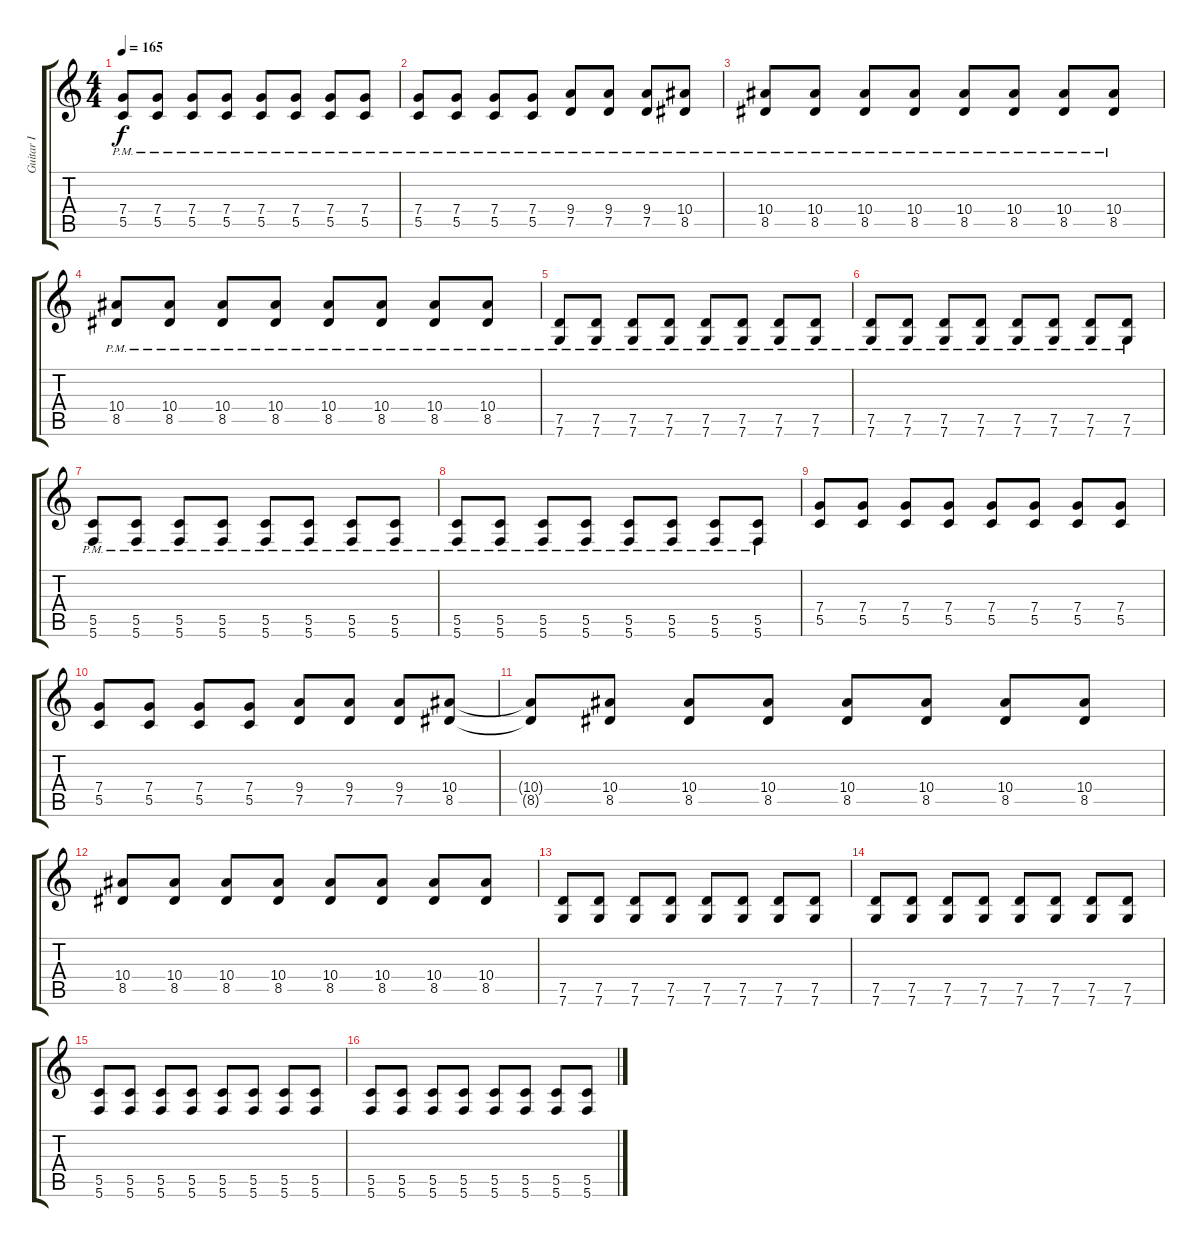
\track ("Guitar I" "Guitar I") {instrument distortionguitar}
\staff {score tabs}
\tuning (D4 A3 F3 C3 G2 C2) {hide}
\ts (4 4)
\tempo 165
\clef g2
\ks c
(7.4 5.5{pm}).8{dy f} (7.4 5.5{pm}).8 (7.4 5.5{pm}).8 (7.4 5.5{pm}).8 (7.4 5.5{pm}).8 (7.4 5.5{pm}).8 (7.4 5.5{pm}).8 (7.4 5.5{pm}).8 |
(7.4 5.5{pm}).8 (7.4 5.5{pm}).8 (7.4 5.5{pm}).8 (7.4 5.5{pm}).8 (9.4 7.5{pm}).8 (9.4 7.5{pm}).8 (9.4 7.5{pm}).8 (10.4 8.5{pm}).8 |
(10.4 8.5{pm}).8 (10.4 8.5{pm}).8 (10.4 8.5{pm}).8 (10.4 8.5{pm}).8 (10.4 8.5{pm}).8 (10.4 8.5{pm}).8 (10.4 8.5{pm}).8 (10.4 8.5{pm}).8 |
(10.4 8.5{pm}).8 (10.4 8.5{pm}).8 (10.4 8.5{pm}).8 (10.4 8.5{pm}).8 (10.4 8.5{pm}).8 (10.4 8.5{pm}).8 (10.4 8.5{pm}).8 (10.4 8.5{pm}).8 |
(7.5 7.6{pm}).8 (7.5 7.6{pm}).8 (7.5 7.6{pm}).8 (7.5 7.6{pm}).8 (7.5 7.6{pm}).8 (7.5 7.6{pm}).8 (7.5 7.6{pm}).8 (7.5 7.6{pm}).8 |
(7.5 7.6{pm}).8 (7.5 7.6{pm}).8 (7.5 7.6{pm}).8 (7.5 7.6{pm}).8 (7.5 7.6{pm}).8 (7.5 7.6{pm}).8 (7.5 7.6{pm}).8 (7.5 7.6{pm}).8 |
(5.5 5.6{pm}).8 (5.5 5.6{pm}).8 (5.5 5.6{pm}).8 (5.5 5.6{pm}).8 (5.5 5.6{pm}).8 (5.5 5.6{pm}).8 (5.5 5.6{pm}).8 (5.5 5.6{pm}).8 |
(5.5 5.6{pm}).8 (5.5 5.6{pm}).8 (5.5 5.6{pm}).8 (5.5 5.6{pm}).8 (5.5 5.6{pm}).8 (5.5 5.6{pm}).8 (5.5 5.6{pm}).8 (5.5 5.6{pm}).8 |
(7.4 5.5).8 (7.4 5.5).8 (7.4 5.5).8 (7.4 5.5).8 (7.4 5.5).8 (7.4 5.5).8 (7.4 5.5).8 (7.4 5.5).8 |
(7.4 5.5).8 (7.4 5.5).8 (7.4 5.5).8 (7.4 5.5).8 (9.4 7.5).8 (9.4 7.5).8 (9.4 7.5).8 (10.4 8.5).8 |
(10.4{t} 8.5{t}).8 (10.4 8.5).8 (10.4 8.5).8 (10.4 8.5).8 (10.4 8.5).8 (10.4 8.5).8 (10.4 8.5).8 (10.4 8.5).8 |
(10.4 8.5).8 (10.4 8.5).8 (10.4 8.5).8 (10.4 8.5).8 (10.4 8.5).8 (10.4 8.5).8 (10.4 8.5).8 (10.4 8.5).8 |
(7.5 7.6).8 (7.5 7.6).8 (7.5 7.6).8 (7.5 7.6).8 (7.5 7.6).8 (7.5 7.6).8 (7.5 7.6).8 (7.5 7.6).8 |
(7.5 7.6).8 (7.5 7.6).8 (7.5 7.6).8 (7.5 7.6).8 (7.5 7.6).8 (7.5 7.6).8 (7.5 7.6).8 (7.5 7.6).8 |
(5.5 5.6).8 (5.5 5.6).8 (5.5 5.6).8 (5.5 5.6).8 (5.5 5.6).8 (5.5 5.6).8 (5.5 5.6).8 (5.5 5.6).8 |
(5.5 5.6).8 (5.5 5.6).8 (5.5 5.6).8 (5.5 5.6).8 (5.5 5.6).8 (5.5 5.6).8 (5.5 5.6).8 (5.5 5.6).8
